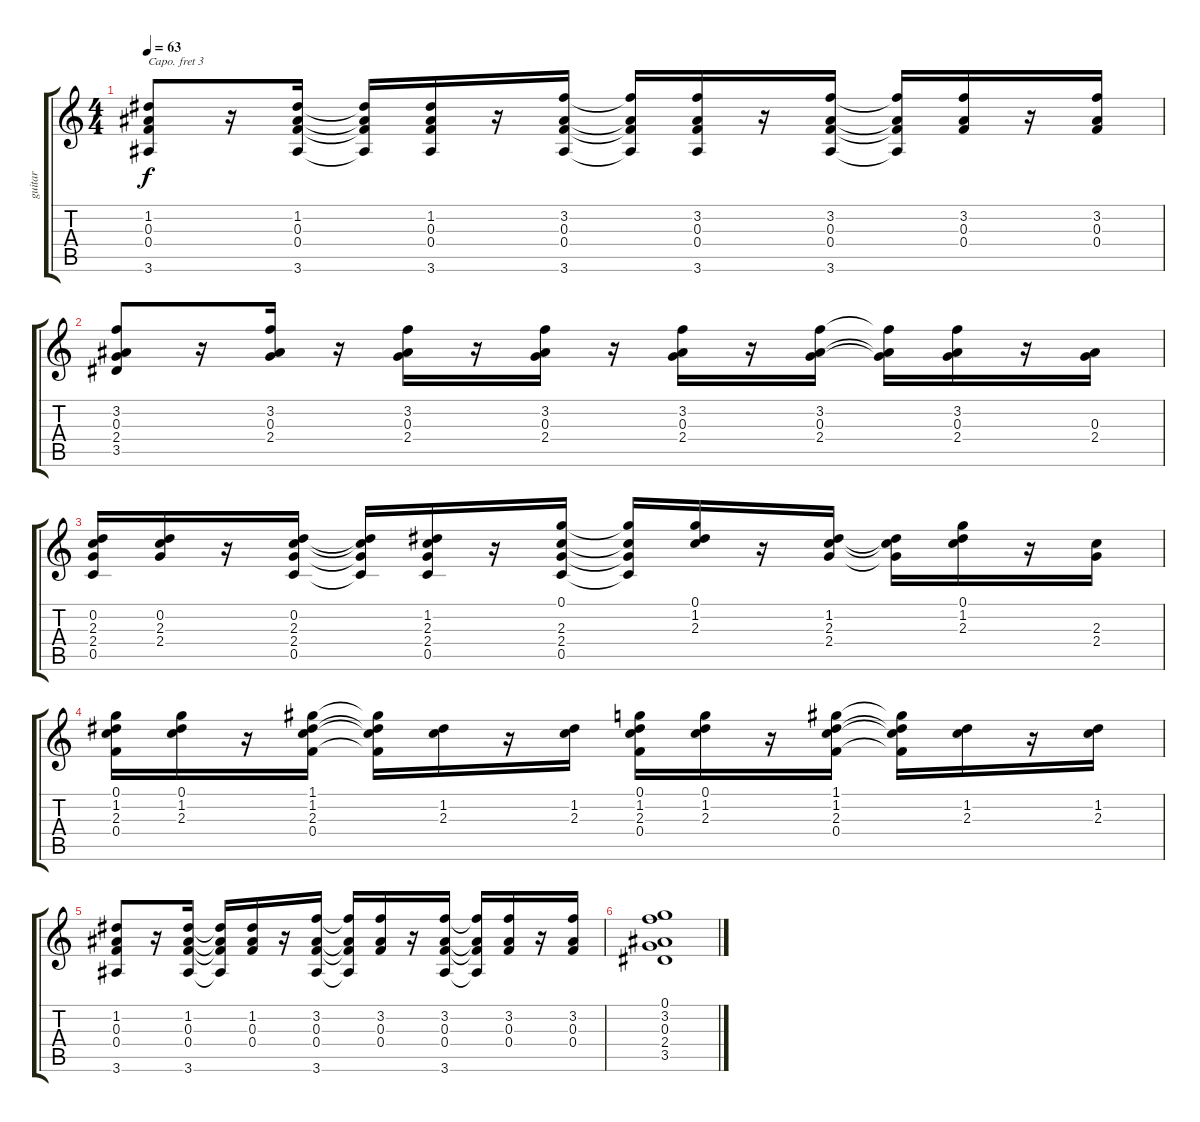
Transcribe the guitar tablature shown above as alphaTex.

\track ("guitar" "guitar") {instrument acousticguitarsteel}
\staff {score tabs}
\capo 3
\tuning (E4 B3 G3 D3 A2 E2) {hide}
\ts (4 4)
\tempo 63
\clef g2
\ks c
(1.2 0.3 0.4 3.6).8{dy f} r.16 (1.2 0.3 0.4 3.6).16 (1.2{t} 0.3{t} 0.4{t} 3.6{t}).16 (1.2 0.3 0.4 3.6).16 r.16 (3.2 0.3 0.4 3.6).16 (3.2{t} 0.3{t} 0.4{t} 3.6{t}).16 (3.2 0.3 0.4 3.6).16 r.16 (3.2 0.3 0.4 3.6).16 (3.2{t} 0.3{t} 0.4{t} 3.6{t}).16 (3.2 0.3 0.4).16 r.16 (3.2 0.3 0.4).16 |
(3.2 0.3 2.4 3.5).8 r.16 (3.2 0.3 2.4).16 r.16 (3.2 0.3 2.4).16 r.16 (3.2 0.3 2.4).16 r.16 (3.2 0.3 2.4).16 r.16 (3.2 0.3 2.4).16 (3.2{t} 0.3{t} 2.4{t}).16 (3.2 0.3 2.4).16 r.16 (0.3 2.4).16 |
(0.2 2.3 2.4 0.5).16 (0.2 2.3 2.4).16 r.16 (0.2 2.3 2.4 0.5).16 (0.2{t} 2.3{t} 2.4{t} 0.5{t}).16 (1.2 2.3 2.4 0.5).16 r.16 (0.1 2.3 2.4 0.5).16 (0.1{t} 2.3{t} 2.4{t} 0.5{t}).16 (0.1 1.2 2.3).16 r.16 (1.2 2.3 2.4).16 (1.2{t} 2.3{t} 2.4{t}).16 (0.1 1.2 2.3).16 r.16 (2.3 2.4).16 |
(0.1 1.2 2.3 0.4).16 (0.1 1.2 2.3).16 r.16 (1.1 1.2 2.3 0.4).16 (1.1{t} 1.2{t} 2.3{t} 0.4{t}).16 (1.2 2.3).16 r.16 (1.2 2.3).16 (0.1 1.2 2.3 0.4).16 (0.1 1.2 2.3).16 r.16 (1.1 1.2 2.3 0.4).16 (1.1{t} 1.2{t} 2.3{t} 0.4{t}).16 (1.2 2.3).16 r.16 (1.2 2.3).16 |
(1.2 0.3 0.4 3.6).8 r.16 (1.2 0.3 0.4 3.6).16 (1.2{t} 0.3{t} 0.4{t} 3.6{t}).16 (1.2 0.3 0.4).16 r.16 (3.2 0.3 0.4 3.6).16 (3.2{t} 0.3{t} 0.4{t} 3.6{t}).16 (3.2 0.3 0.4).16 r.16 (3.2 0.3 0.4 3.6).16 (3.2{t} 0.3{t} 0.4{t} 3.6{t}).16 (3.2 0.3 0.4).16 r.16 (3.2 0.3 0.4).16 |
(0.1 3.2 0.3 2.4 3.5).1
